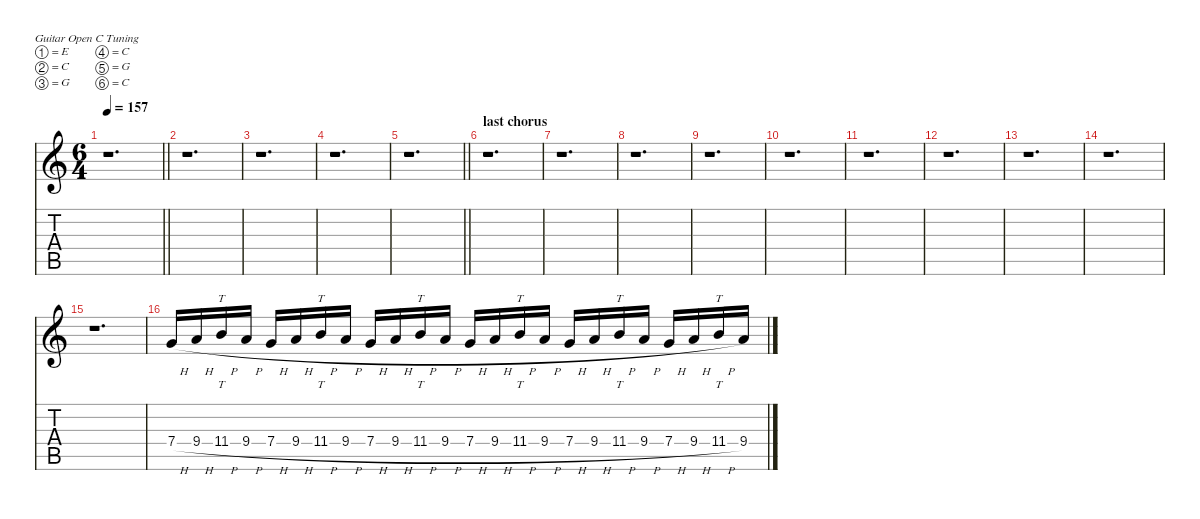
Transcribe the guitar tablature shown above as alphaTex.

\defaultSystemsLayout 4
\hideDynamics
\bracketExtendMode nobrackets
\singleTrackTrackNamePolicy hidden
\multiTrackTrackNamePolicy hidden
\firstSystemTrackNameMode fullname
\firstSystemTrackNameOrientation horizontal
\otherSystemsTrackNameOrientation horizontal
\track ("Leads" "dist.guit.") {instrument distortionguitar}
\staff {score tabs}
\tuning (E4 C4 G3 C3 G2 C2)
\ts (6 4)
\tempo 157
\clef g2
\barLineRight lightlight
\ks c
r.1{d dy f beam Down} |
r.1{d beam Down} |
r.1{d beam Down} |
r.1{d beam Down} |
\barLineRight lightlight
r.1{d beam Down} |
\section ("" "last chorus")
r.1{d beam Down} |
r.1{d beam Down} |
r.1{d beam Down} |
r.1{d beam Down} |
r.1{d beam Down} |
r.1{d beam Down} |
r.1{d beam Down} |
r.1{d beam Down} |
r.1{d beam Down} |
r.1{d beam Down} |
7.4{h}.16{beam Up} 9.4{h}.16{beam Up} 11.4{h}.16{tt beam Up} 9.4{h}.16{beam Up} 7.4{h}.16{beam Up} 9.4{h}.16{beam Up} 11.4{h}.16{tt beam Up} 9.4{h}.16{beam Up} 7.4{h}.16{beam Up} 9.4{h}.16{beam Up} 11.4{h}.16{tt beam Up} 9.4{h}.16{beam Up} 7.4{h}.16{beam Up} 9.4{h}.16{beam Up} 11.4{h}.16{tt beam Up} 9.4{h}.16{beam Up} 7.4{h}.16{beam Up} 9.4{h}.16{beam Up} 11.4{h}.16{tt beam Up} 9.4{h}.16{beam Up} 7.4{h}.16{beam Up} 9.4{h}.16{beam Up} 11.4{h}.16{tt beam Up} 9.4{h}.16{beam Up}
